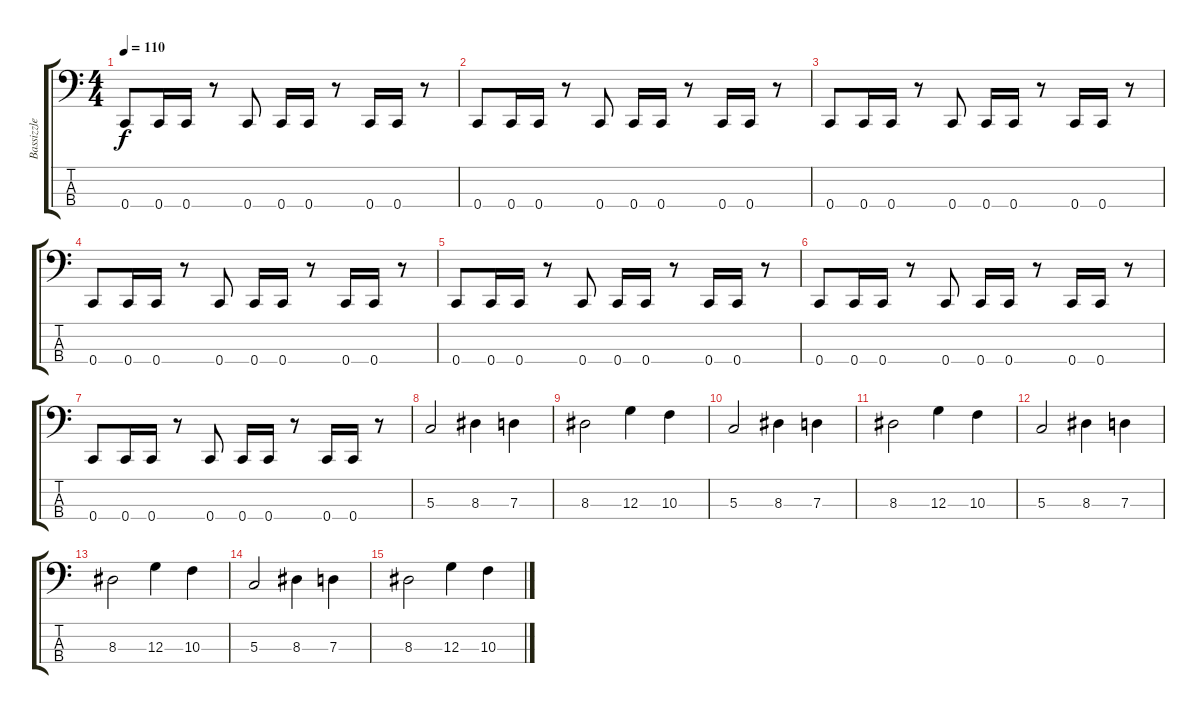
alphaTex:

\track ("Bassizzle" "Bassizzle") {instrument electricbasspick}
\staff {score tabs}
\tuning (F2 C2 G1 C1) {hide}
\ts (4 4)
\tempo 110
\clef f4
\ks c
0.4.8{dy f} 0.4.16 0.4.16 r.8 0.4.8 0.4.16 0.4.16 r.8 0.4.16 0.4.16 r.8 |
0.4.8 0.4.16 0.4.16 r.8 0.4.8 0.4.16 0.4.16 r.8 0.4.16 0.4.16 r.8 |
0.4.8 0.4.16 0.4.16 r.8 0.4.8 0.4.16 0.4.16 r.8 0.4.16 0.4.16 r.8 |
0.4.8 0.4.16 0.4.16 r.8 0.4.8 0.4.16 0.4.16 r.8 0.4.16 0.4.16 r.8 |
0.4.8 0.4.16 0.4.16 r.8 0.4.8 0.4.16 0.4.16 r.8 0.4.16 0.4.16 r.8 |
0.4.8 0.4.16 0.4.16 r.8 0.4.8 0.4.16 0.4.16 r.8 0.4.16 0.4.16 r.8 |
0.4.8 0.4.16 0.4.16 r.8 0.4.8 0.4.16 0.4.16 r.8 0.4.16 0.4.16 r.8 |
5.3.2 8.3.4 7.3.4 |
8.3.2 12.3.4 10.3.4 |
5.3.2 8.3.4 7.3.4 |
8.3.2 12.3.4 10.3.4 |
5.3.2 8.3.4 7.3.4 |
8.3.2 12.3.4 10.3.4 |
5.3.2 8.3.4 7.3.4 |
8.3.2 12.3.4 10.3.4
